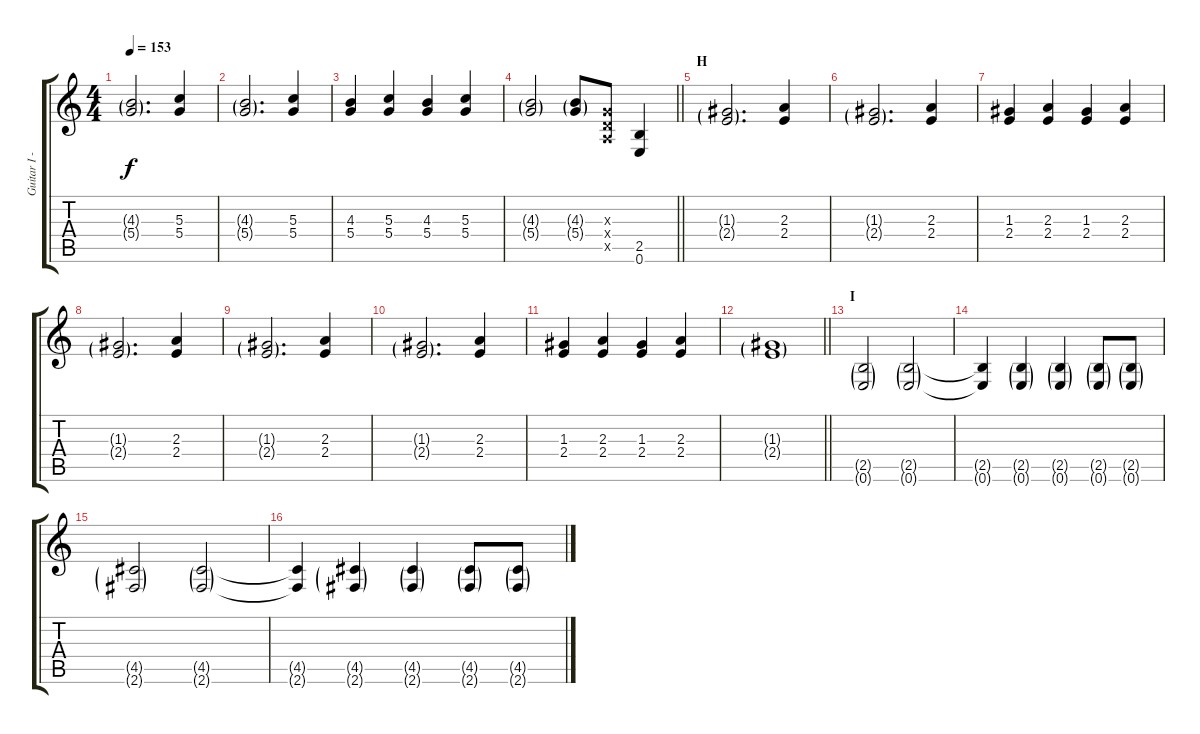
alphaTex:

\track ("Guitar I - Gotoh" "Guitar I -") {instrument distortionguitar}
\staff {score tabs}
\tuning (E4 B3 G3 D3 A2 E2) {hide}
\ts (4 4)
\tempo 153
\clef g2
\ks c
(4.3{g} 5.4{g}).2{d dy f} (5.3 5.4).4 |
(4.3{g} 5.4{g}).2{d} (5.3 5.4).4 |
(4.3 5.4).4 (5.3 5.4).4 (4.3 5.4).4 (5.3 5.4).4 |
\barLineRight lightlight
(4.3{g} 5.4{g}).2 (4.3{g} 5.4{g}).8 (0.3{x} 0.4{x} 0.5{x}).8 (2.5 0.6).4 |
\section ("" "H")
(1.3{g} 2.4{g}).2{d} (2.3 2.4).4 |
(1.3{g} 2.4{g}).2{d} (2.3 2.4).4 |
(1.3 2.4).4 (2.3 2.4).4 (1.3 2.4).4 (2.3 2.4).4 |
(1.3{g} 2.4{g}).2{d} (2.3 2.4).4 |
(1.3{g} 2.4{g}).2{d} (2.3 2.4).4 |
(1.3{g} 2.4{g}).2{d} (2.3 2.4).4 |
(1.3 2.4).4 (2.3 2.4).4 (1.3 2.4).4 (2.3 2.4).4 |
\barLineRight lightlight
(1.3{g} 2.4{g}).1 |
\section ("" "I")
(2.5{g} 0.6{g}).2 (2.5{g} 0.6{g}).2 |
(2.5{t} 0.6{t}).4 (2.5{g} 0.6{g}).4 (2.5{g} 0.6{g}).4 (2.5{g} 0.6{g}).8 (2.5{g} 0.6{g}).8 |
(4.5{g} 2.6{g}).2 (4.5{g} 2.6{g}).2 |
(4.5{t} 2.6{t}).4 (4.5{g} 2.6{g}).4 (4.5{g} 2.6{g}).4 (4.5{g} 2.6{g}).8 (4.5{g} 2.6{g}).8
